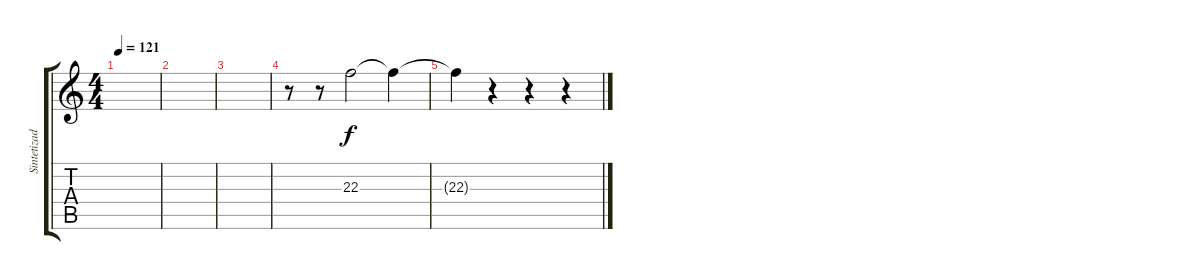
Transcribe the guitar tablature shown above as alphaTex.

\track ("Sintetizador" "Sintetizad") {instrument reversecymbal}
\staff {score tabs}
\tuning (E4 B3 G3 D3 A2 E2) {hide}
\ts (4 4)
\tempo 121
\clef g2
\ks c
|
|
|
r.8 r.8 22.3.2 22.3{t}.4 |
22.3{t}.4 r.4 r.4 r.4
